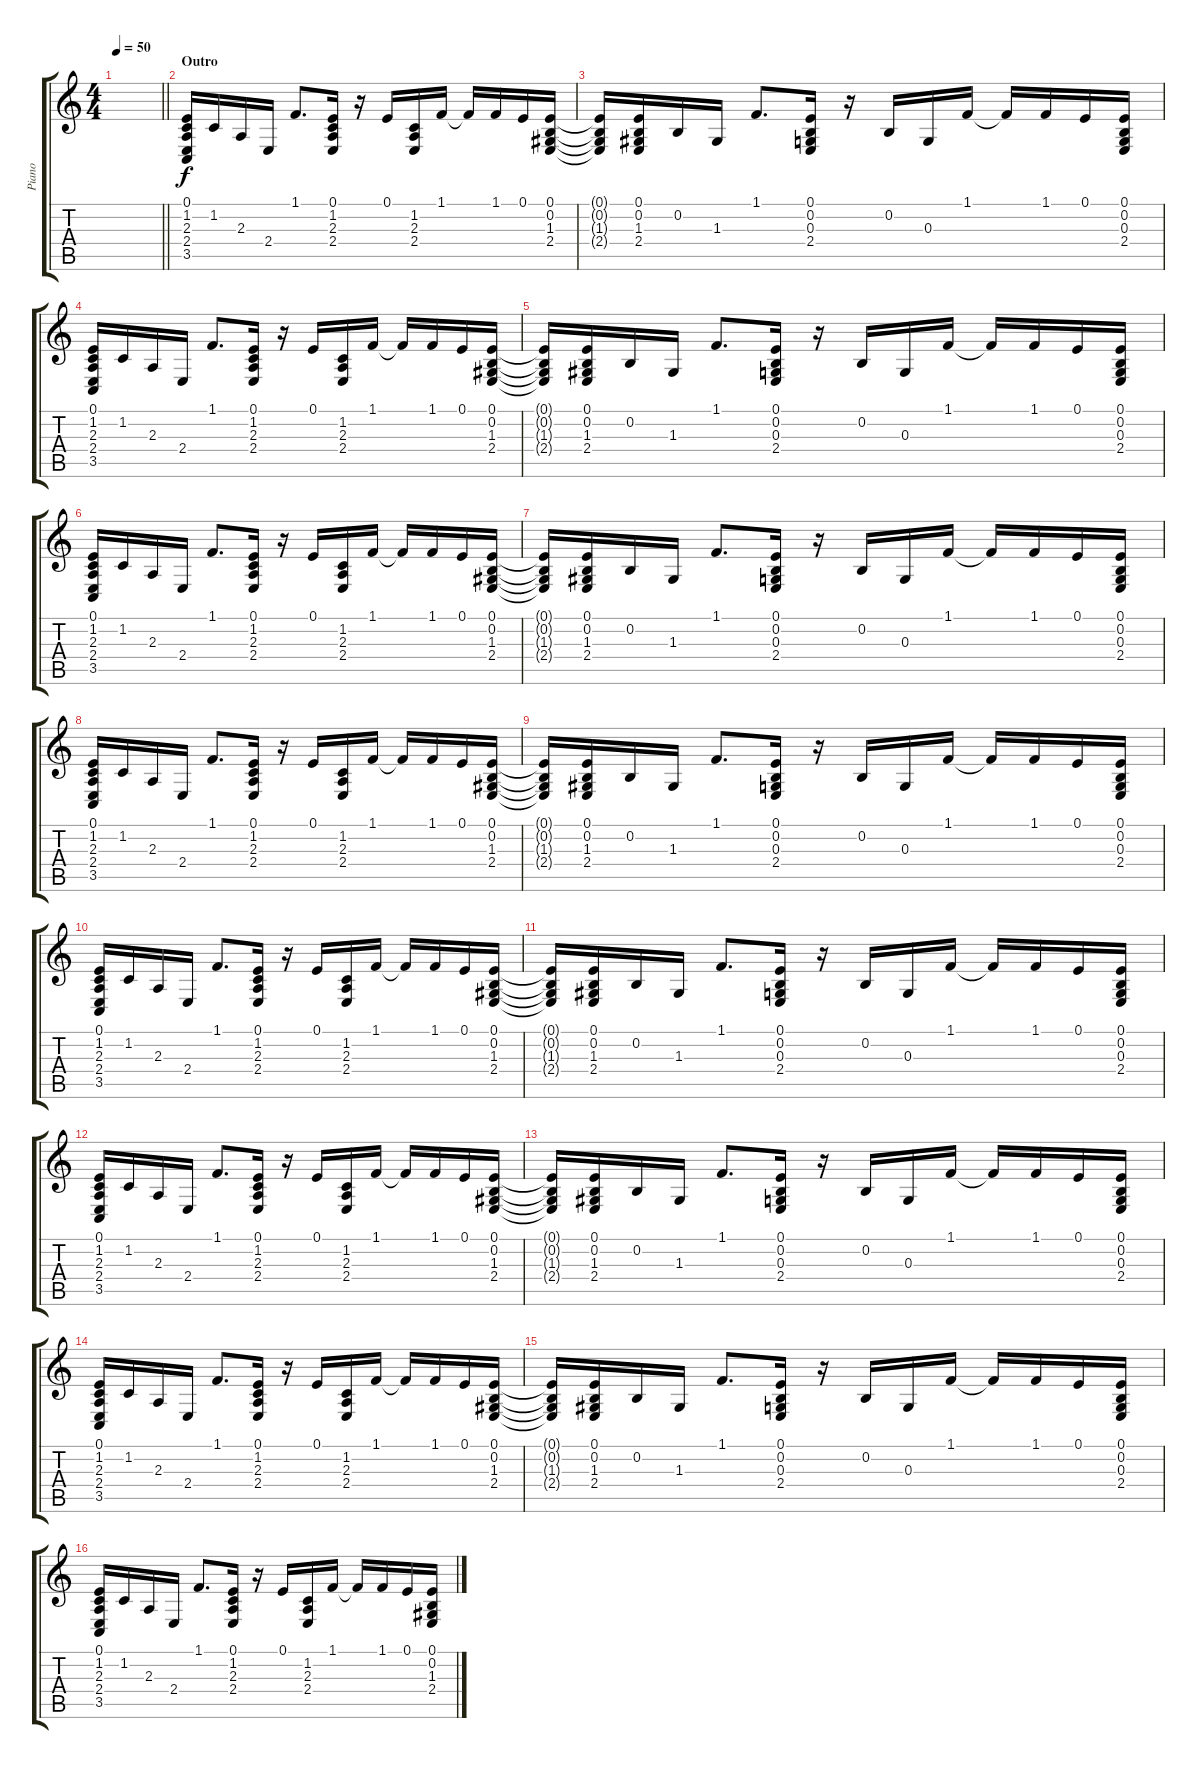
\track ("Piano" "Piano") {instrument electricgrandpiano}
\staff {score tabs}
\tuning (E4 B3 G3 D3 A2 E2) {hide}
\ts (4 4)
\tempo 50
\clef g2
\barLineRight lightlight
\ks c
|
\section ("" "Outro")
(0.1 1.2 2.3 2.4 3.5).16 1.2.16 2.3.16 2.4.16 1.1.8{d} (0.1 1.2 2.3 2.4).16 r.16 0.1.16 (1.2 2.3 2.4).16 1.1.16 1.1{t}.16 1.1.16 0.1.16 (0.1 0.2 1.3 2.4).16 |
(0.1{t} 0.2{t} 1.3{t} 2.4{t}).16 (0.1 0.2 1.3 2.4).16 0.2.16 1.3.16 1.1.8{d} (0.1 0.2 0.3 2.4).16 r.16 0.2.16 0.3.16 1.1.16 1.1{t}.16 1.1.16 0.1.16 (0.1 0.2 0.3 2.4).16 |
(0.1 1.2 2.3 2.4 3.5).16 1.2.16 2.3.16 2.4.16 1.1.8{d} (0.1 1.2 2.3 2.4).16 r.16 0.1.16 (1.2 2.3 2.4).16 1.1.16 1.1{t}.16 1.1.16 0.1.16 (0.1 0.2 1.3 2.4).16 |
(0.1{t} 0.2{t} 1.3{t} 2.4{t}).16 (0.1 0.2 1.3 2.4).16 0.2.16 1.3.16 1.1.8{d} (0.1 0.2 0.3 2.4).16 r.16 0.2.16 0.3.16 1.1.16 1.1{t}.16 1.1.16 0.1.16 (0.1 0.2 0.3 2.4).16 |
(0.1 1.2 2.3 2.4 3.5).16 1.2.16 2.3.16 2.4.16 1.1.8{d} (0.1 1.2 2.3 2.4).16 r.16 0.1.16 (1.2 2.3 2.4).16 1.1.16 1.1{t}.16 1.1.16 0.1.16 (0.1 0.2 1.3 2.4).16 |
(0.1{t} 0.2{t} 1.3{t} 2.4{t}).16 (0.1 0.2 1.3 2.4).16 0.2.16 1.3.16 1.1.8{d} (0.1 0.2 0.3 2.4).16 r.16 0.2.16 0.3.16 1.1.16 1.1{t}.16 1.1.16 0.1.16 (0.1 0.2 0.3 2.4).16 |
(0.1 1.2 2.3 2.4 3.5).16 1.2.16 2.3.16 2.4.16 1.1.8{d} (0.1 1.2 2.3 2.4).16 r.16 0.1.16 (1.2 2.3 2.4).16 1.1.16 1.1{t}.16 1.1.16 0.1.16 (0.1 0.2 1.3 2.4).16 |
(0.1{t} 0.2{t} 1.3{t} 2.4{t}).16 (0.1 0.2 1.3 2.4).16 0.2.16 1.3.16 1.1.8{d} (0.1 0.2 0.3 2.4).16 r.16 0.2.16 0.3.16 1.1.16 1.1{t}.16 1.1.16 0.1.16 (0.1 0.2 0.3 2.4).16 |
(0.1 1.2 2.3 2.4 3.5).16 1.2.16 2.3.16 2.4.16 1.1.8{d} (0.1 1.2 2.3 2.4).16 r.16 0.1.16 (1.2 2.3 2.4).16 1.1.16 1.1{t}.16 1.1.16 0.1.16 (0.1 0.2 1.3 2.4).16 |
(0.1{t} 0.2{t} 1.3{t} 2.4{t}).16 (0.1 0.2 1.3 2.4).16 0.2.16 1.3.16 1.1.8{d} (0.1 0.2 0.3 2.4).16 r.16 0.2.16 0.3.16 1.1.16 1.1{t}.16 1.1.16 0.1.16 (0.1 0.2 0.3 2.4).16 |
(0.1 1.2 2.3 2.4 3.5).16 1.2.16 2.3.16 2.4.16 1.1.8{d} (0.1 1.2 2.3 2.4).16 r.16 0.1.16 (1.2 2.3 2.4).16 1.1.16 1.1{t}.16 1.1.16 0.1.16 (0.1 0.2 1.3 2.4).16 |
(0.1{t} 0.2{t} 1.3{t} 2.4{t}).16 (0.1 0.2 1.3 2.4).16 0.2.16 1.3.16 1.1.8{d} (0.1 0.2 0.3 2.4).16 r.16 0.2.16 0.3.16 1.1.16 1.1{t}.16 1.1.16 0.1.16 (0.1 0.2 0.3 2.4).16 |
(0.1 1.2 2.3 2.4 3.5).16 1.2.16 2.3.16 2.4.16 1.1.8{d} (0.1 1.2 2.3 2.4).16 r.16 0.1.16 (1.2 2.3 2.4).16 1.1.16 1.1{t}.16 1.1.16 0.1.16 (0.1 0.2 1.3 2.4).16 |
(0.1{t} 0.2{t} 1.3{t} 2.4{t}).16 (0.1 0.2 1.3 2.4).16 0.2.16 1.3.16 1.1.8{d} (0.1 0.2 0.3 2.4).16 r.16 0.2.16 0.3.16 1.1.16 1.1{t}.16 1.1.16 0.1.16 (0.1 0.2 0.3 2.4).16 |
(0.1 1.2 2.3 2.4 3.5).16 1.2.16 2.3.16 2.4.16 1.1.8{d} (0.1 1.2 2.3 2.4).16 r.16 0.1.16 (1.2 2.3 2.4).16 1.1.16 1.1{t}.16 1.1.16 0.1.16 (0.1 0.2 1.3 2.4).16
